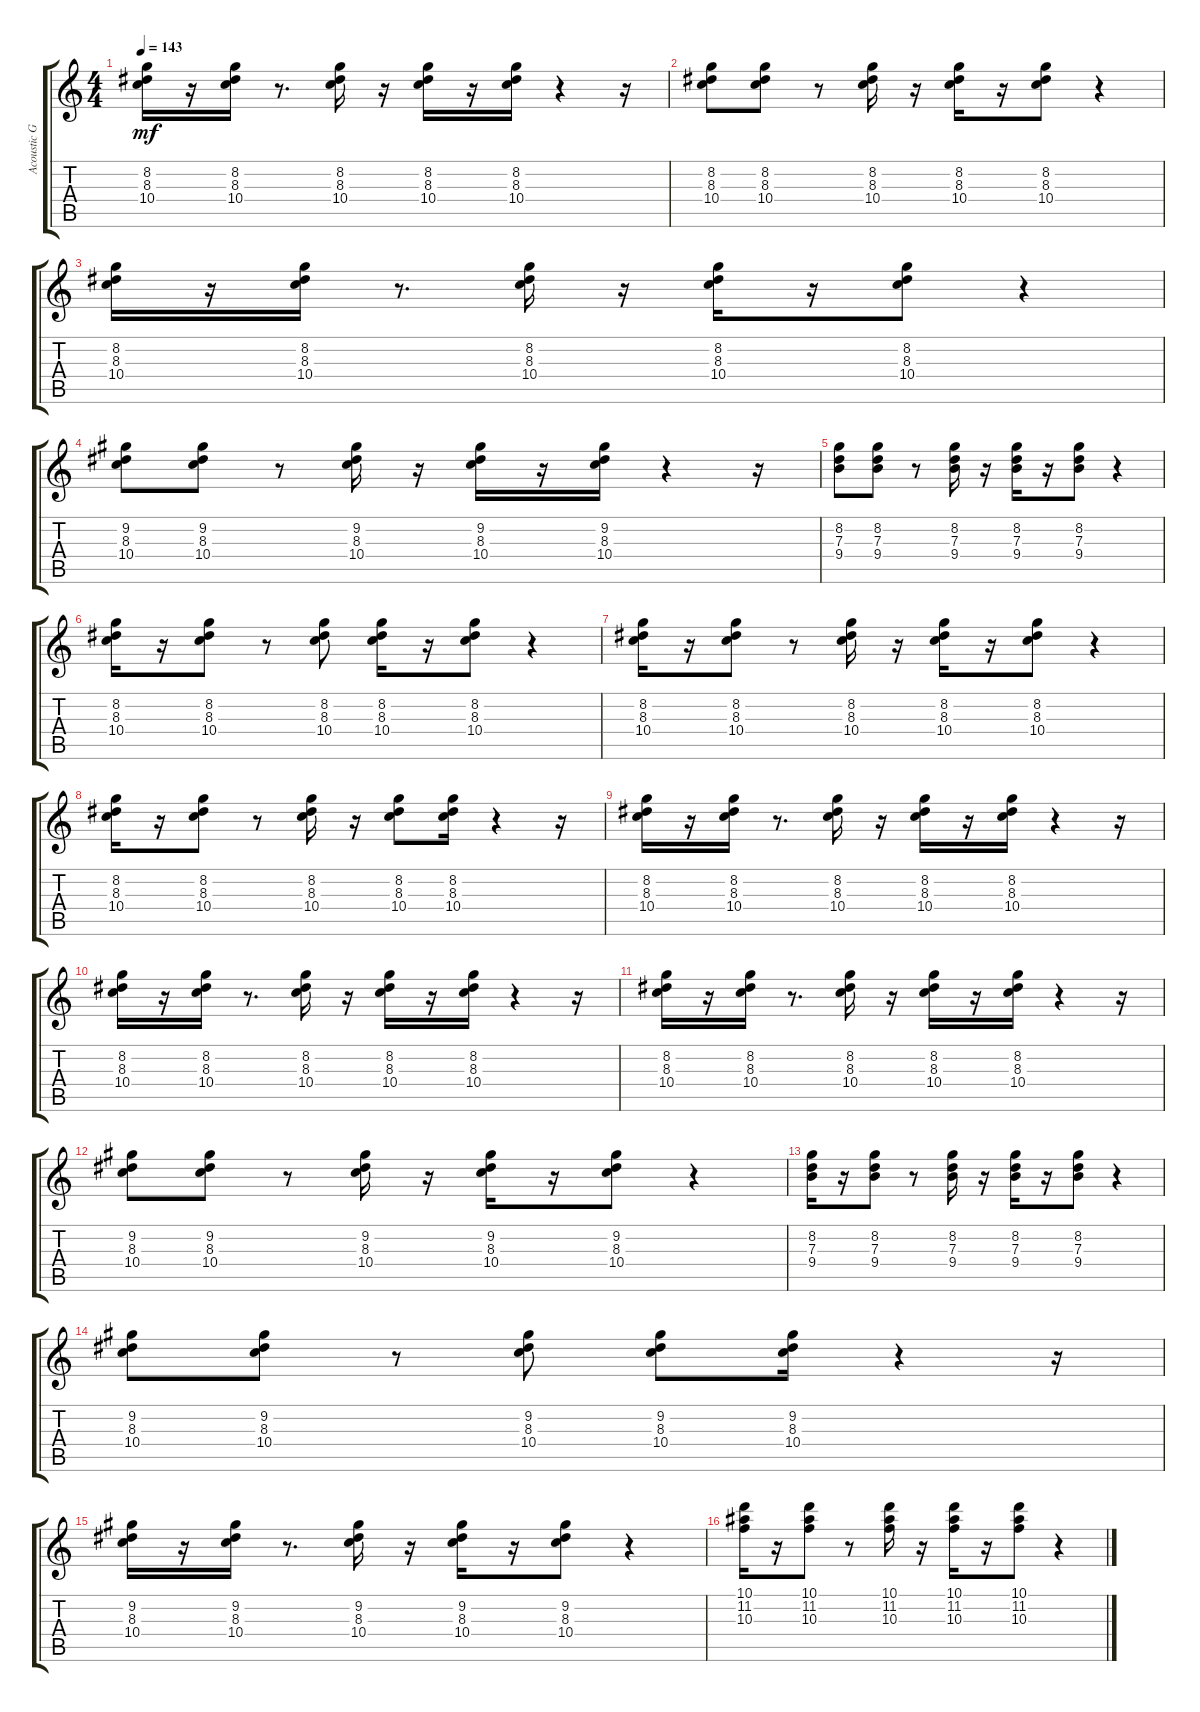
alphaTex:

\track ("Acoustic Guitar" "Acoustic G") {instrument acousticguitarsteel}
\staff {score tabs}
\tuning (E4 B3 G3 D3 A2 E2) {hide}
\ts (4 4)
\tempo 143
\clef g2
\ks c
(8.2 8.3 10.4).16{dy mf} r.16 (8.2 8.3 10.4).16 r.8{d} (8.2 8.3 10.4).16 r.16 (8.2 8.3 10.4).16 r.16 (8.2 8.3 10.4).16 r.4 r.16 |
(8.2 8.3 10.4).8 (8.2 8.3 10.4).8 r.8 (8.2 8.3 10.4).16 r.16 (8.2 8.3 10.4).16 r.16 (8.2 8.3 10.4).8 r.4 |
(8.2 8.3 10.4).16 r.16 (8.2 8.3 10.4).16 r.8{d} (8.2 8.3 10.4).16 r.16 (8.2 8.3 10.4).16 r.16 (8.2 8.3 10.4).8 r.4 |
(9.2 8.3 10.4).8 (9.2 8.3 10.4).8 r.8 (9.2 8.3 10.4).16 r.16 (9.2 8.3 10.4).16 r.16 (9.2 8.3 10.4).16 r.4 r.16 |
(8.2 7.3 9.4).8 (8.2 7.3 9.4).8 r.8 (8.2 7.3 9.4).16 r.16 (8.2 7.3 9.4).16 r.16 (8.2 7.3 9.4).8 r.4 |
(8.2 8.3 10.4).16 r.16 (8.2 8.3 10.4).8 r.8 (8.2 8.3 10.4).8 (8.2 8.3 10.4).16 r.16 (8.2 8.3 10.4).8 r.4 |
(8.2 8.3 10.4).16 r.16 (8.2 8.3 10.4).8 r.8 (8.2 8.3 10.4).16 r.16 (8.2 8.3 10.4).16 r.16 (8.2 8.3 10.4).8 r.4 |
(8.2 8.3 10.4).16 r.16 (8.2 8.3 10.4).8 r.8 (8.2 8.3 10.4).16 r.16 (8.2 8.3 10.4).8 (8.2 8.3 10.4).16 r.4 r.16 |
(8.2 8.3 10.4).16 r.16 (8.2 8.3 10.4).16 r.8{d} (8.2 8.3 10.4).16 r.16 (8.2 8.3 10.4).16 r.16 (8.2 8.3 10.4).16 r.4 r.16 |
(8.2 8.3 10.4).16 r.16 (8.2 8.3 10.4).16 r.8{d} (8.2 8.3 10.4).16 r.16 (8.2 8.3 10.4).16 r.16 (8.2 8.3 10.4).16 r.4 r.16 |
(8.2 8.3 10.4).16 r.16 (8.2 8.3 10.4).16 r.8{d} (8.2 8.3 10.4).16 r.16 (8.2 8.3 10.4).16 r.16 (8.2 8.3 10.4).16 r.4 r.16 |
(9.2 8.3 10.4).8 (9.2 8.3 10.4).8 r.8 (9.2 8.3 10.4).16 r.16 (9.2 8.3 10.4).16 r.16 (9.2 8.3 10.4).8 r.4 |
(8.2 7.3 9.4).16 r.16 (8.2 7.3 9.4).8 r.8 (8.2 7.3 9.4).16 r.16 (8.2 7.3 9.4).16 r.16 (8.2 7.3 9.4).8 r.4 |
(9.2 8.3 10.4).8 (9.2 8.3 10.4).8 r.8 (9.2 8.3 10.4).8 (9.2 8.3 10.4).8 (9.2 8.3 10.4).16 r.4 r.16 |
(9.2 8.3 10.4).16 r.16 (9.2 8.3 10.4).16 r.8{d} (9.2 8.3 10.4).16 r.16 (9.2 8.3 10.4).16 r.16 (9.2 8.3 10.4).8 r.4 |
(10.1 11.2 10.3).16 r.16 (10.1 11.2 10.3).8 r.8 (10.1 11.2 10.3).16 r.16 (10.1 11.2 10.3).16 r.16 (10.1 11.2 10.3).8 r.4
